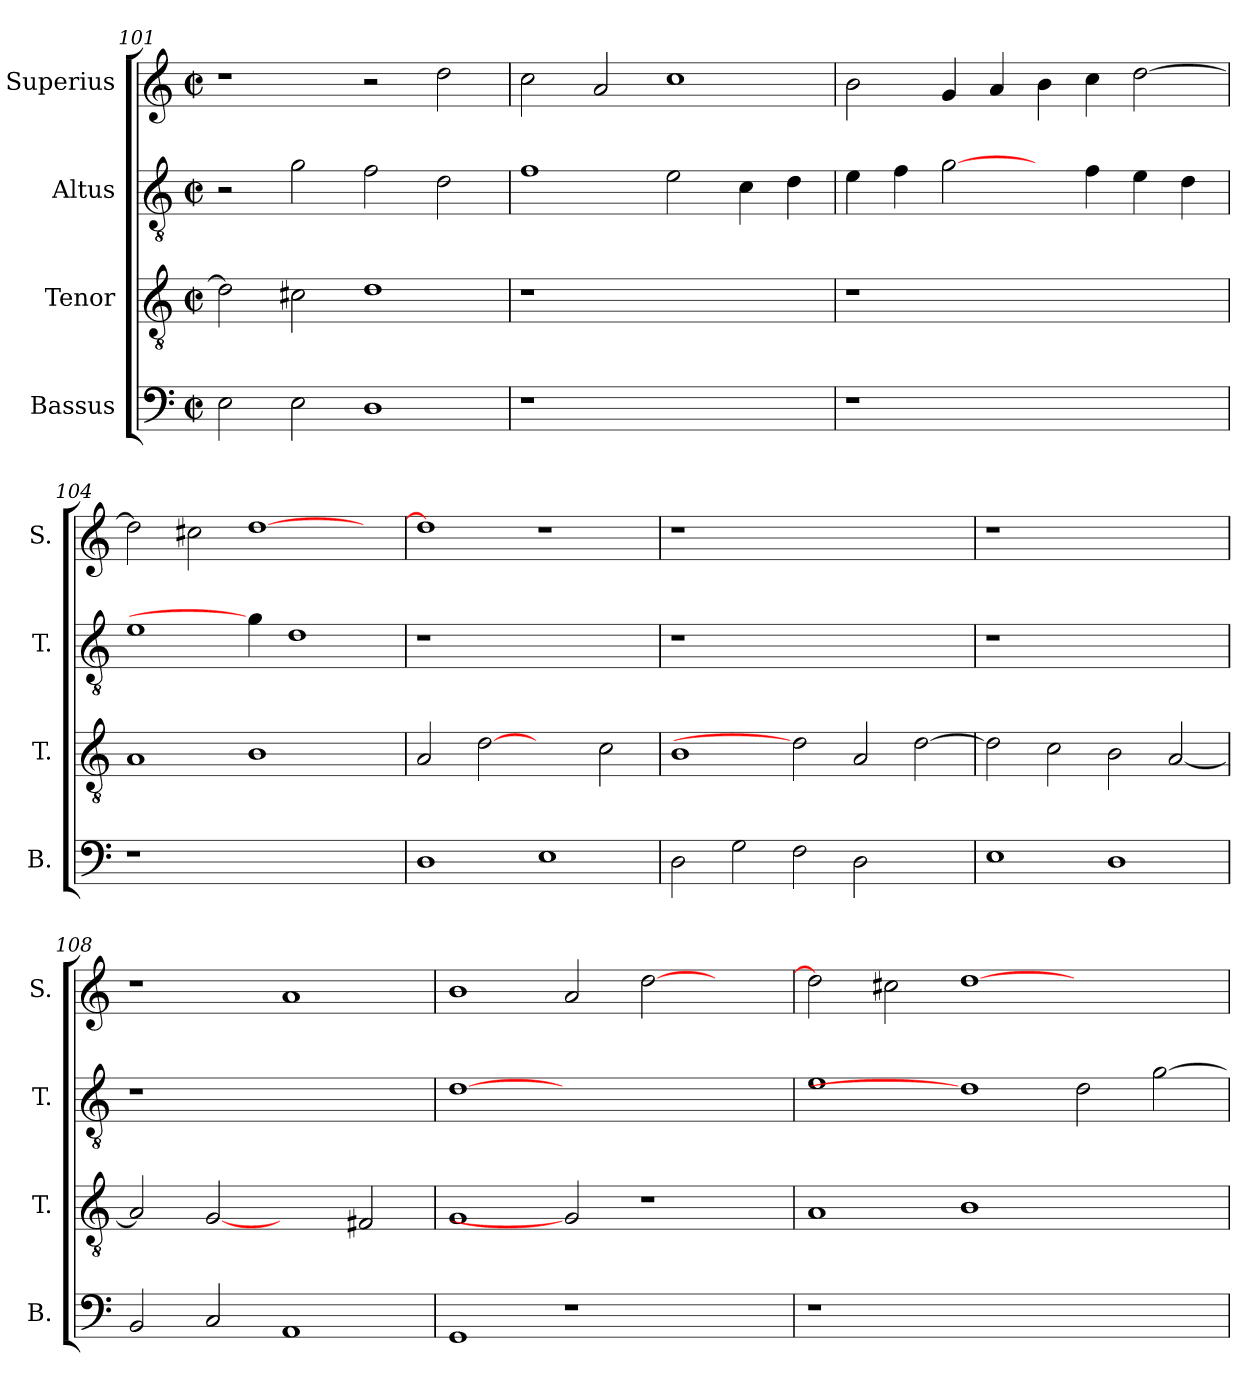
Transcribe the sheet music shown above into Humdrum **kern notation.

**kern	**kern	**kern	**kern
*part4	*part3	*part2	*part1
*staff4	*staff3	*staff2	*staff1
*I"Bassus	*I"Tenor	*I"Altus	*I"Superius
*I'B.	*I'T.	*I'T.	*I'S.
*clefF4	*clefGv2	*clefGv2	*clefG2
*	*ITrd7c12	*ITrd7c12	*
*k[]	*k[]	*k[]	*k[]
*C:	*C:	*C:	*C:
*M2/2	*M2/2	*M2/2	*M2/2
*met(c|)	*met(c|)	*met(c|)	*met(c|)
=101	=101	=101	=101
2Ei\	2Di\]	2r	1r
2Ei\	2C#Xi\	2Gi\	.
1Di	1Di	2Fi\	2r
.	.	2Di\	2ddi\
=102	=102	=102	=102
!LO:N:vis=1	!LO:N:vis=1	!	!
1r	1r	1Fi	2cci\
.	.	.	2ai/
1ryy	1ryy	2Ei\	1cci
.	.	4Ci\	.
.	.	4Di\	.
=103	=103	=103	=103
!LO:N:vis=1	!LO:N:vis=1	!	!
1r	1r	4Ei\	2bi\
.	.	4Fi\	.
.	.	[2Gi\	4gi/
.	.	.	4ai/
1ryy	1ryy	4ryy	4bi\
.	.	4Fi\	4cci\
.	.	4Ei\	[>2ddi\
.	.	4Di\	.
=104	=104	=104	=104
!LO:N:vis=1	!	!	!
1r	1AAi	1Ei	2ddi\]
.	.	.	2cc#Xi\
1ryy	1BBi	4Gi\]	[>1ddi
.	.	1Di	.
4ryy	4ryy	.	4ryy
!!LO:LB:g=z
=105	=105	=105	=105
!	!	!LO:N:vis=1	!
1Di	2AAi/	1r	1ddi]
.	[2Di	.	.
1Ei	2ryy	1ryy	1r
.	2Ci\	.	.
=106	=106	=106	=106
!	!	!LO:N:vis=1	!LO:N:vis=1
2Di\	1BBi	1r	1r
2Gi\	.	.	.
2Fi\	2Di]	1.ryy	1.ryy
2Di\	2AAi/	.	.
2ryy	[>2Di\	.	.
=107	=107	=107	=107
!	!	!LO:N:vis=1	!LO:N:vis=1
1Ei	2Di\]	1r	1r
.	2Ci\	.	.
1Di	2BBi\	1ryy	1ryy
.	[<2AAi/	.	.
=108	=108	=108	=108
!	!	!LO:N:vis=1	!
2BBi/	2AAi/]	1r	1r
2Ci/	[2GGi	.	.
1AAi	2ryy	1ryy	1ai
.	2FF#Xi/	.	.
=109	=109	=109	=109
1GGi	1GGi	[1Di	1bi
1r	2GGi]	1.ryy	2ai/
.	1r	.	[>2ddi\
2ryy	.	.	2ryy
!!LO:PB:g=z
=110	=110	=110	=110
!LO:N:vis=1	!	!	!
1r	1AAi	1Ei	2ddi\]
.	.	.	2cc#Xi\
0ryy	1BBi	1Di]	[>1ddi
.	1ryy	2Di\	1ryy
.	.	[>2Gi\	.
=	=	=	=
*-	*-	*-	*-
